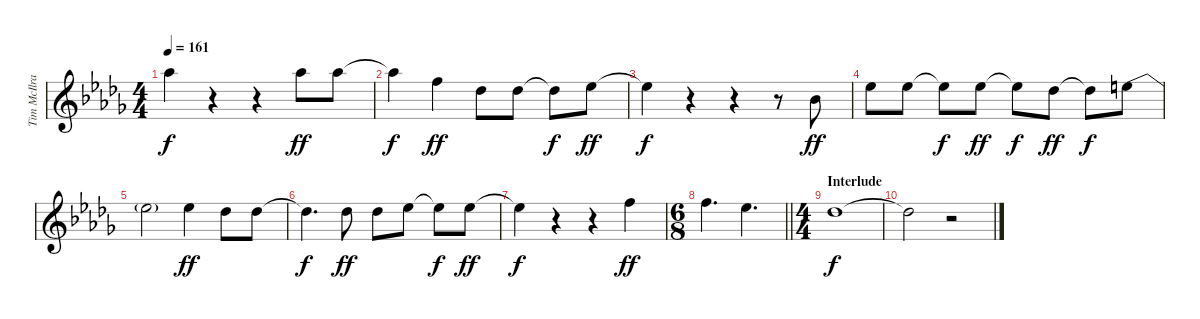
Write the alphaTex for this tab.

\track ("Tim McIlrath - Vocals" "Tim McIlra") {instrument overdrivenguitar}
\staff {score}
\tuning (E4 B3 G3 D3 A2 E2) {hide}
\ts (4 4)
\tempo 161
\clef g2
\ks db
4.1{t}.4{dy f} r.4 r.4 4.1.8{dy ff} 4.1.8 |
4.1{t}.4{dy f} 1.1.4{dy ff} 2.2.8 2.2.8 2.2{t}.8{dy f} 4.2.8{dy ff} |
4.2{t}.4{dy f} r.4 r.4 r.8 3.3.8{dy ff} |
4.2.8 4.2.8 4.2{t}.8{dy f} 4.2.8{dy ff} 4.2{t}.8{dy f} 2.2.8{dy ff} 2.2{t}.8{dy f} 4.2{be (custom 0 2 9 2 22 0 60 0)}.8 |
4.2{t}.2 4.2.4{dy ff} 2.2.8 2.2.8 |
2.2{t}.4{d dy f} 2.2.8{dy ff} 2.2.8 4.2.8 4.2{t}.8{dy f} 4.2.8{dy ff} |
4.2{t}.4{dy f} r.4 r.4 1.1.4{dy ff} |
\ts (6 8)
\barLineRight lightlight
1.1.4{d} 4.2.4{d} |
\ts (4 4)
\section ("" "Interlude")
2.2.1{dy f} |
2.2{t}.2 r.2
